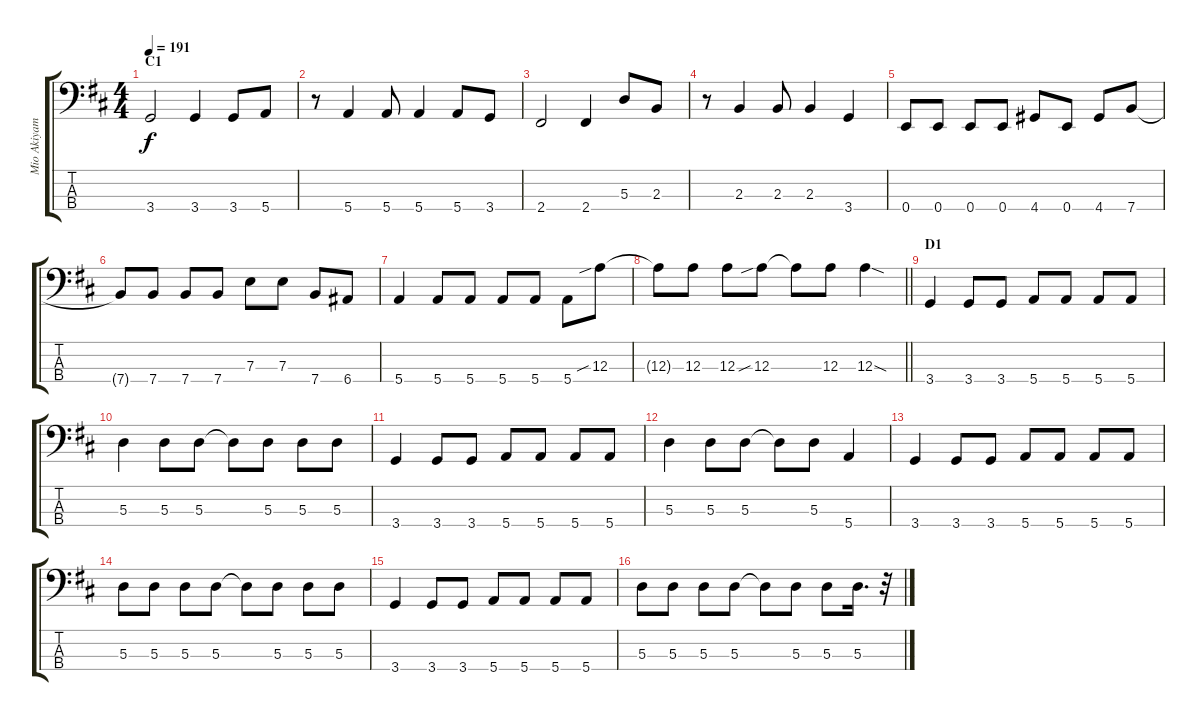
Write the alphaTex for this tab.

\track ("Mio Akiyama" "Mio Akiyam") {instrument electricbasspick}
\staff {score tabs}
\tuning (G2 D2 A1 E1) {hide}
\ts (4 4)
\section ("" "C1")
\tempo 191
\clef f4
\ks d
3.4.2{dy f} 3.4.4 3.4.8 5.4.8 |
r.8 5.4.4 5.4.8 5.4.4 5.4.8 3.4.8 |
2.4.2 2.4.4 5.3.8 2.3.8 |
r.8 2.3.4 2.3.8 2.3.4 3.4.4 |
0.4.8 0.4.8 0.4.8 0.4.8 4.4.8 0.4.8 4.4.8 7.4.8 |
7.4{t}.8 7.4.8 7.4.8 7.4.8 7.3.8 7.3.8 7.4.8 6.4.8 |
5.4.4 5.4.8 5.4.8 5.4.8 5.4.8 5.4.8 12.3{sib}.8 |
\barLineRight lightlight
12.3{t}.8 12.3.8 12.3.8 12.3{sib}.8 12.3{t}.8 12.3.8 12.3{sod}.4 |
\section ("" "D1")
3.4.4 3.4.8 3.4.8 5.4.8 5.4.8 5.4.8 5.4.8 |
5.3.4 5.3.8 5.3.8 5.3{t}.8 5.3.8 5.3.8 5.3.8 |
3.4.4 3.4.8 3.4.8 5.4.8 5.4.8 5.4.8 5.4.8 |
5.3.4 5.3.8 5.3.8 5.3{t}.8 5.3.8 5.4.4 |
3.4.4 3.4.8 3.4.8 5.4.8 5.4.8 5.4.8 5.4.8 |
5.3.8 5.3.8 5.3.8 5.3.8 5.3{t}.8 5.3.8 5.3.8 5.3.8 |
3.4.4 3.4.8 3.4.8 5.4.8 5.4.8 5.4.8 5.4.8 |
5.3.8 5.3.8 5.3.8 5.3.8 5.3{t}.8 5.3.8 5.3.8 5.3.16{d} r.32
